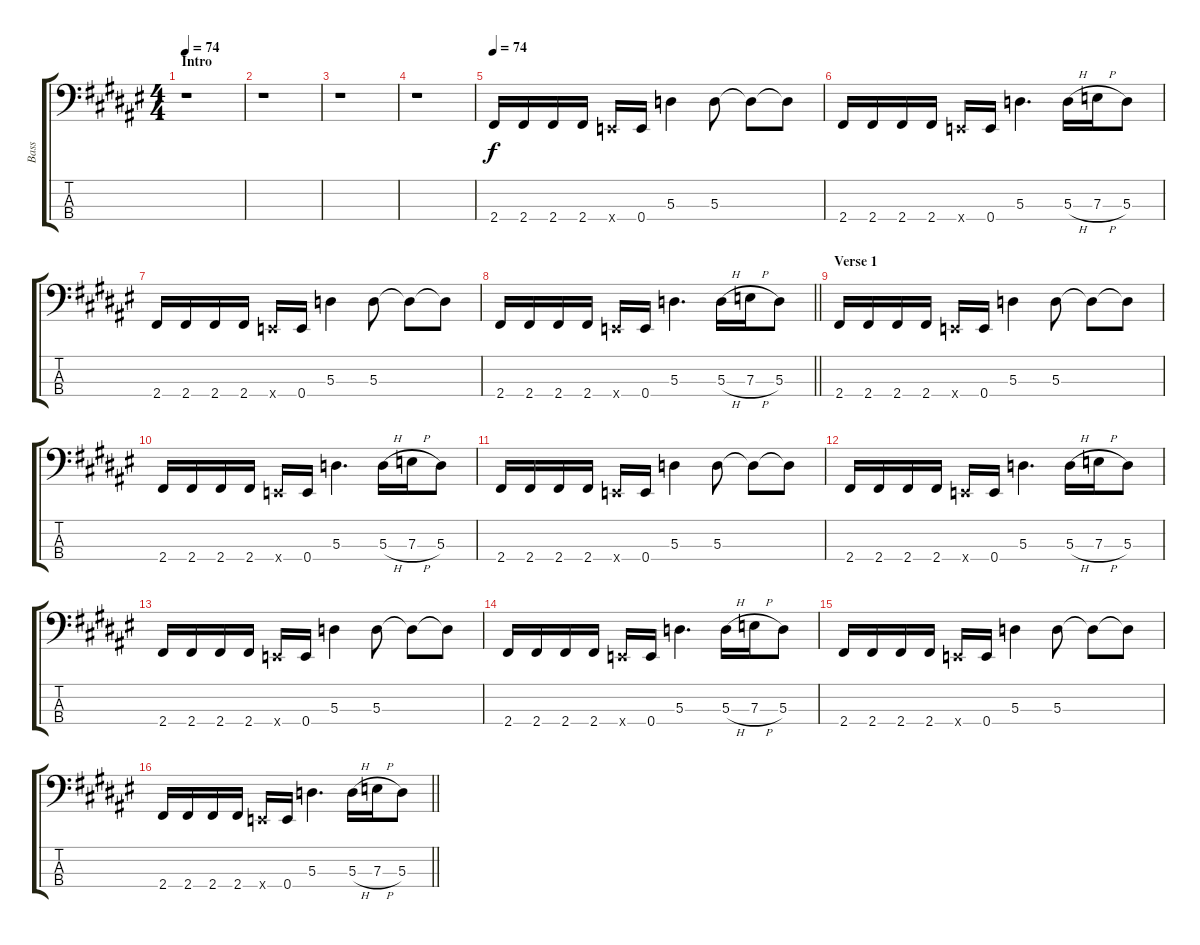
\track ("Bass" "Bass") {instrument electricbassfinger}
\staff {score tabs}
\tuning (G2 D2 A1 E1) {hide}
\ts (4 4)
\section ("" "Intro")
\tempo 74
\tempo 100
\tempo 74
\clef f4
\ks f#
r.1{dy f instrument electricbassfinger} |
r.1 |
r.1 |
r.1 |
\tempo 74
2.4.16 2.4.16 2.4.16 2.4.16 0.4{x}.16 0.4.16 5.3.4 5.3.8 5.3{t}.8 5.3{t}.8 |
2.4.16 2.4.16 2.4.16 2.4.16 0.4{x}.16 0.4.16 5.3.4{d} 5.3{h}.16 7.3{h}.16 5.3.8 |
2.4.16 2.4.16 2.4.16 2.4.16 0.4{x}.16 0.4.16 5.3.4 5.3.8 5.3{t}.8 5.3{t}.8 |
\barLineRight lightlight
2.4.16 2.4.16 2.4.16 2.4.16 0.4{x}.16 0.4.16 5.3.4{d} 5.3{h}.16 7.3{h}.16 5.3.8 |
\section ("" "Verse 1")
2.4.16 2.4.16 2.4.16 2.4.16 0.4{x}.16 0.4.16 5.3.4 5.3.8 5.3{t}.8 5.3{t}.8 |
2.4.16 2.4.16 2.4.16 2.4.16 0.4{x}.16 0.4.16 5.3.4{d} 5.3{h}.16 7.3{h}.16 5.3.8 |
2.4.16 2.4.16 2.4.16 2.4.16 0.4{x}.16 0.4.16 5.3.4 5.3.8 5.3{t}.8 5.3{t}.8 |
2.4.16 2.4.16 2.4.16 2.4.16 0.4{x}.16 0.4.16 5.3.4{d} 5.3{h}.16 7.3{h}.16 5.3.8 |
2.4.16 2.4.16 2.4.16 2.4.16 0.4{x}.16 0.4.16 5.3.4 5.3.8 5.3{t}.8 5.3{t}.8 |
2.4.16 2.4.16 2.4.16 2.4.16 0.4{x}.16 0.4.16 5.3.4{d} 5.3{h}.16 7.3{h}.16 5.3.8 |
2.4.16 2.4.16 2.4.16 2.4.16 0.4{x}.16 0.4.16 5.3.4 5.3.8 5.3{t}.8 5.3{t}.8 |
\barLineRight lightlight
2.4.16 2.4.16 2.4.16 2.4.16 0.4{x}.16 0.4.16 5.3.4{d} 5.3{h}.16 7.3{h}.16 5.3.8
